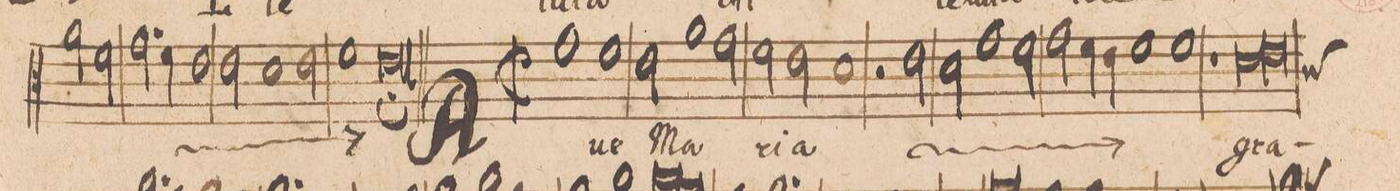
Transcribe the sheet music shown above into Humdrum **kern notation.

**kern	**text
*I"CANTVS.	*
*clefC3	*
*k[]	*
*met(c|)	*
*M2/1	*
2a\	-lu-
2f\	.
=13-	=13-
2.g\	-ia
4f\	.
1e	Al-
=14-	=14-
2e\	-le-
1d	.
2e\	.
=15-	=15-
1f	-lu-
0el;<	-ia
*	*Xij
=16||	=16||
*M2/1	*
*met(c|)	*
1g	A-
1f	-ue
=17-	=17-
2e\	Ma-
1a	.
2g\	.
=18-	=18-
2f\	-ri-
2e\	.
1d	-a
=19-	=19-
2r	.
*	*ij
2e\	A-
2d\	-ue
1g\	Ma-
=20-	=20-
2f\	.
2g\	.
4f\	.
4e\	.
=21-	=21-
1f	-ri-
1f	-a
*	*Xij
=22-	=22-
1r	.
*lig	*
1d	gra-
=23-	=23-
*custos:c	*
1e	.
*Xlig	*
*-	*-
